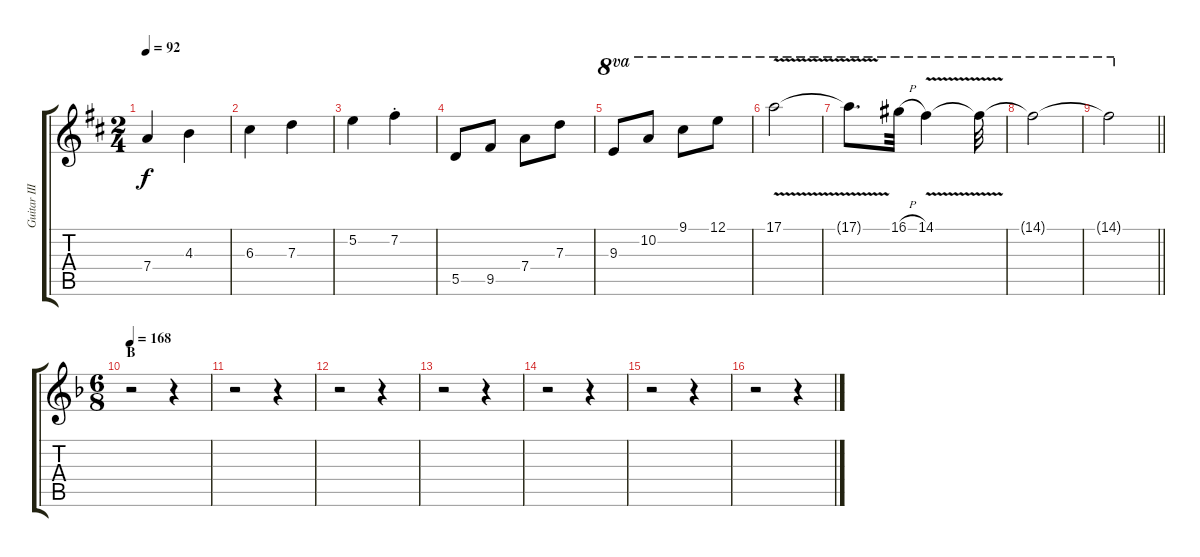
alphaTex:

\track ("Guitar III" "Guitar III") {instrument acousticguitarsteel}
\staff {score tabs}
\tuning (E4 B3 G3 D3 A2 E2) {hide}
\ts (2 4)
\tempo 92
\clef g2
\ks d
7.4.4{dy f} 4.3.4 |
6.3.4 7.3.4 |
5.2.4 7.2{st}.4 |
5.5.8 9.5.8 7.4.8 7.3.8 |
9.3.8{ot 8va} 10.2.8{ot 8va} 9.1.8{ot 8va} 12.1.8{ot 8va} |
17.1{v}.2{ot 8va} |
17.1{t}.8{d ot 8va} 16.1{h}.32{ot 8va} 14.1{v}.4{ot 8va} 14.1{t}.32{ot 8va} |
14.1{t}.2{ot 8va} |
\barLineRight lightlight
14.1{t}.2{ot 8va} |
\ts (6 8)
\section ("" "B")
\tempo 168
\ks f
r.2 r.4 |
r.2 r.4 |
r.2 r.4 |
r.2 r.4 |
r.2 r.4 |
r.2 r.4 |
r.2 r.4
